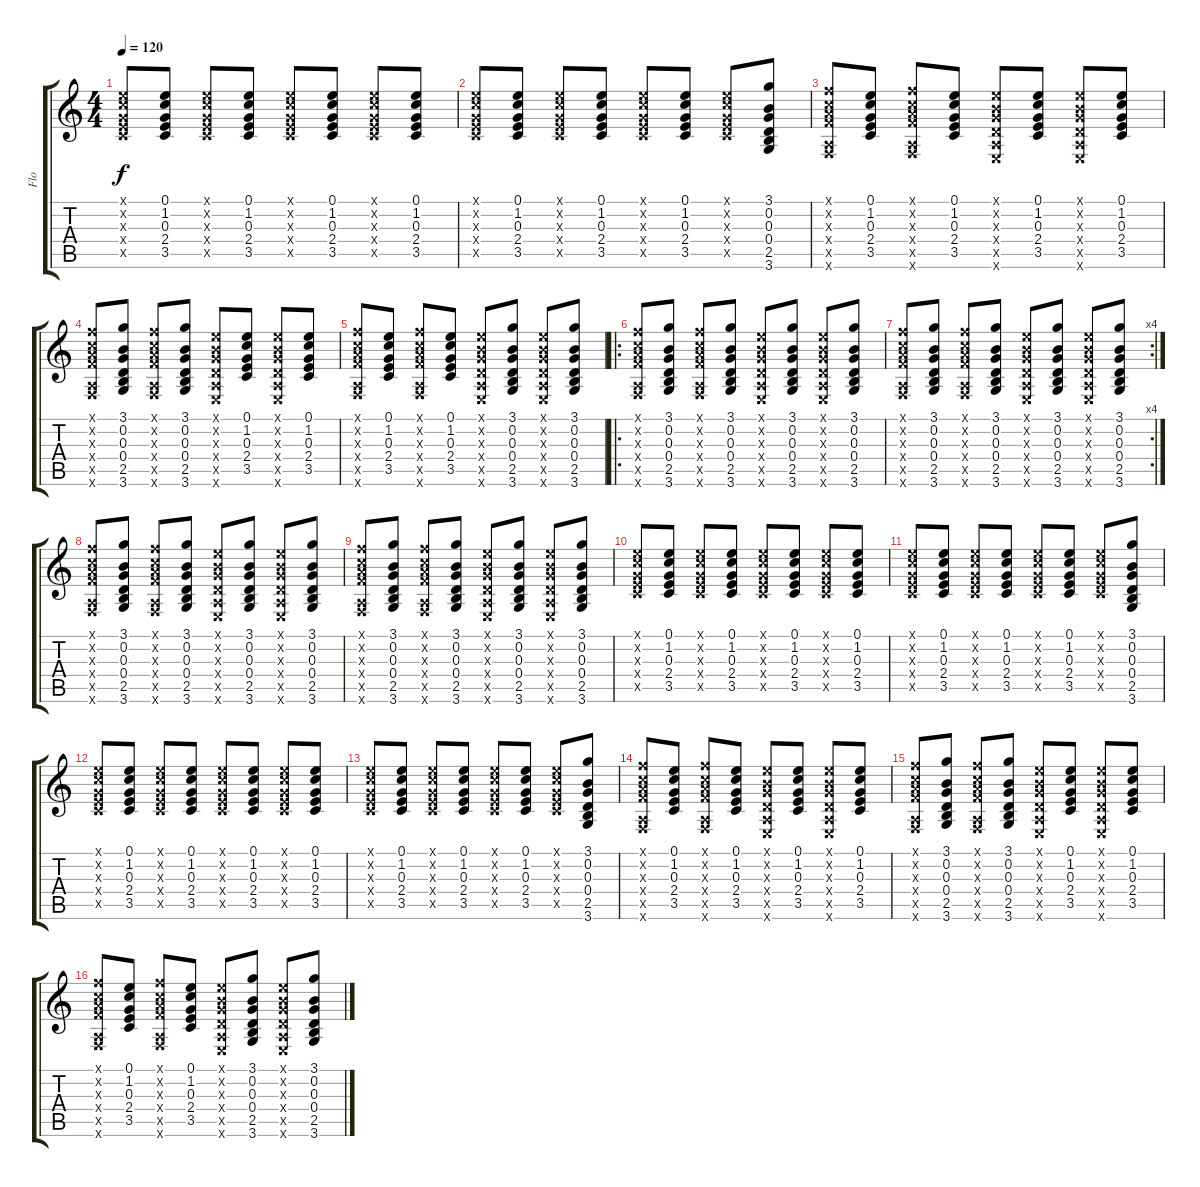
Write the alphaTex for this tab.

\track ("Flo" "Flo") {instrument acousticguitarnylon}
\staff {score tabs}
\tuning (E4 B3 G3 D3 A2 E2) {hide}
\ts (4 4)
\tempo 120
\clef g2
\ks c
(0.1{x} 1.2{x} 0.3{x} 2.4{x} 3.5{x}).8{dy f} (0.1 1.2 0.3 2.4 3.5).8 (0.1{x} 1.2{x} 0.3{x} 2.4{x} 3.5{x}).8 (0.1 1.2 0.3 2.4 3.5).8 (0.1{x} 1.2{x} 0.3{x} 2.4{x} 3.5{x}).8 (0.1 1.2 0.3 2.4 3.5).8 (0.1{x} 1.2{x} 0.3{x} 2.4{x} 3.5{x}).8 (0.1 1.2 0.3 2.4 3.5).8 |
(0.1{x} 1.2{x} 0.3{x} 2.4{x} 3.5{x}).8 (0.1 1.2 0.3 2.4 3.5).8 (0.1{x} 1.2{x} 0.3{x} 2.4{x} 3.5{x}).8 (0.1 1.2 0.3 2.4 3.5).8 (0.1{x} 1.2{x} 0.3{x} 2.4{x} 3.5{x}).8 (0.1 1.2 0.3 2.4 3.5).8 (0.1{x} 1.2{x} 0.3{x} 2.4{x} 3.5{x}).8 (3.1 0.2 0.3 0.4 2.5 3.6).8 |
(1.1{x} 1.2{x} 2.3{x} 3.4{x} 0.5{x} 1.6{x}).8 (0.1 1.2 0.3 2.4 3.5).8 (1.1{x} 1.2{x} 2.3{x} 3.4{x} 0.5{x} 1.6{x}).8 (0.1 1.2 0.3 2.4 3.5).8 (0.1{x} 0.2{x} 0.3{x} 0.4{x} 0.5{x} 0.6{x}).8 (0.1 1.2 0.3 2.4 3.5).8 (0.1{x} 0.2{x} 0.3{x} 0.4{x} 0.5{x} 0.6{x}).8 (0.1 1.2 0.3 2.4 3.5).8 |
(1.1{x} 1.2{x} 2.3{x} 3.4{x} 0.5{x} 1.6{x}).8 (3.1 0.2 0.3 0.4 2.5 3.6).8 (1.1{x} 1.2{x} 2.3{x} 3.4{x} 0.5{x} 1.6{x}).8 (3.1 0.2 0.3 0.4 2.5 3.6).8 (0.1{x} 0.2{x} 0.3{x} 0.4{x} 0.5{x} 0.6{x}).8 (0.1 1.2 0.3 2.4 3.5).8 (0.1{x} 0.2{x} 0.3{x} 0.4{x} 0.5{x} 0.6{x}).8 (0.1 1.2 0.3 2.4 3.5).8 |
(1.1{x} 1.2{x} 2.3{x} 3.4{x} 0.5{x} 1.6{x}).8 (0.1 1.2 0.3 2.4 3.5).8 (1.1{x} 1.2{x} 2.3{x} 3.4{x} 0.5{x} 1.6{x}).8 (0.1 1.2 0.3 2.4 3.5).8 (0.1{x} 0.2{x} 0.3{x} 0.4{x} 0.5{x} 0.6{x}).8 (3.1 0.2 0.3 0.4 2.5 3.6).8 (0.1{x} 0.2{x} 0.3{x} 0.4{x} 0.5{x} 0.6{x}).8 (3.1 0.2 0.3 0.4 2.5 3.6).8 |
\ro
(1.1{x} 1.2{x} 2.3{x} 3.4{x} 0.5{x} 1.6{x}).8 (3.1 0.2 0.3 0.4 2.5 3.6).8 (1.1{x} 1.2{x} 2.3{x} 3.4{x} 0.5{x} 1.6{x}).8 (3.1 0.2 0.3 0.4 2.5 3.6).8 (0.1{x} 0.2{x} 0.3{x} 0.4{x} 0.5{x} 0.6{x}).8 (3.1 0.2 0.3 0.4 2.5 3.6).8 (0.1{x} 0.2{x} 0.3{x} 0.4{x} 0.5{x} 0.6{x}).8 (3.1 0.2 0.3 0.4 2.5 3.6).8 |
\rc 4
(1.1{x} 1.2{x} 2.3{x} 3.4{x} 0.5{x} 1.6{x}).8 (3.1 0.2 0.3 0.4 2.5 3.6).8 (1.1{x} 1.2{x} 2.3{x} 3.4{x} 0.5{x} 1.6{x}).8 (3.1 0.2 0.3 0.4 2.5 3.6).8 (0.1{x} 0.2{x} 0.3{x} 0.4{x} 0.5{x} 0.6{x}).8 (3.1 0.2 0.3 0.4 2.5 3.6).8 (0.1{x} 0.2{x} 0.3{x} 0.4{x} 0.5{x} 0.6{x}).8 (3.1 0.2 0.3 0.4 2.5 3.6).8 |
(1.1{x} 1.2{x} 2.3{x} 3.4{x} 0.5{x} 1.6{x}).8 (3.1 0.2 0.3 0.4 2.5 3.6).8 (1.1{x} 1.2{x} 2.3{x} 3.4{x} 0.5{x} 1.6{x}).8 (3.1 0.2 0.3 0.4 2.5 3.6).8 (0.1{x} 0.2{x} 0.3{x} 0.4{x} 0.5{x} 0.6{x}).8 (3.1 0.2 0.3 0.4 2.5 3.6).8 (0.1{x} 0.2{x} 0.3{x} 0.4{x} 0.5{x} 0.6{x}).8 (3.1 0.2 0.3 0.4 2.5 3.6).8 |
(1.1{x} 1.2{x} 2.3{x} 3.4{x} 0.5{x} 1.6{x}).8 (3.1 0.2 0.3 0.4 2.5 3.6).8 (1.1{x} 1.2{x} 2.3{x} 3.4{x} 0.5{x} 1.6{x}).8 (3.1 0.2 0.3 0.4 2.5 3.6).8 (0.1{x} 0.2{x} 0.3{x} 0.4{x} 0.5{x} 0.6{x}).8 (3.1 0.2 0.3 0.4 2.5 3.6).8 (0.1{x} 0.2{x} 0.3{x} 0.4{x} 0.5{x} 0.6{x}).8 (3.1 0.2 0.3 0.4 2.5 3.6).8 |
(0.1{x} 1.2{x} 0.3{x} 2.4{x} 3.5{x}).8 (0.1 1.2 0.3 2.4 3.5).8 (0.1{x} 1.2{x} 0.3{x} 2.4{x} 3.5{x}).8 (0.1 1.2 0.3 2.4 3.5).8 (0.1{x} 1.2{x} 0.3{x} 2.4{x} 3.5{x}).8 (0.1 1.2 0.3 2.4 3.5).8 (0.1{x} 1.2{x} 0.3{x} 2.4{x} 3.5{x}).8 (0.1 1.2 0.3 2.4 3.5).8 |
(0.1{x} 1.2{x} 0.3{x} 2.4{x} 3.5{x}).8 (0.1 1.2 0.3 2.4 3.5).8 (0.1{x} 1.2{x} 0.3{x} 2.4{x} 3.5{x}).8 (0.1 1.2 0.3 2.4 3.5).8 (0.1{x} 1.2{x} 0.3{x} 2.4{x} 3.5{x}).8 (0.1 1.2 0.3 2.4 3.5).8 (0.1{x} 1.2{x} 0.3{x} 2.4{x} 3.5{x}).8 (3.1 0.2 0.3 0.4 2.5 3.6).8 |
(0.1{x} 1.2{x} 0.3{x} 2.4{x} 3.5{x}).8 (0.1 1.2 0.3 2.4 3.5).8 (0.1{x} 1.2{x} 0.3{x} 2.4{x} 3.5{x}).8 (0.1 1.2 0.3 2.4 3.5).8 (0.1{x} 1.2{x} 0.3{x} 2.4{x} 3.5{x}).8 (0.1 1.2 0.3 2.4 3.5).8 (0.1{x} 1.2{x} 0.3{x} 2.4{x} 3.5{x}).8 (0.1 1.2 0.3 2.4 3.5).8 |
(0.1{x} 1.2{x} 0.3{x} 2.4{x} 3.5{x}).8 (0.1 1.2 0.3 2.4 3.5).8 (0.1{x} 1.2{x} 0.3{x} 2.4{x} 3.5{x}).8 (0.1 1.2 0.3 2.4 3.5).8 (0.1{x} 1.2{x} 0.3{x} 2.4{x} 3.5{x}).8 (0.1 1.2 0.3 2.4 3.5).8 (0.1{x} 1.2{x} 0.3{x} 2.4{x} 3.5{x}).8 (3.1 0.2 0.3 0.4 2.5 3.6).8 |
(1.1{x} 1.2{x} 2.3{x} 3.4{x} 0.5{x} 1.6{x}).8 (0.1 1.2 0.3 2.4 3.5).8 (1.1{x} 1.2{x} 2.3{x} 3.4{x} 0.5{x} 1.6{x}).8 (0.1 1.2 0.3 2.4 3.5).8 (0.1{x} 0.2{x} 0.3{x} 0.4{x} 0.5{x} 0.6{x}).8 (0.1 1.2 0.3 2.4 3.5).8 (0.1{x} 0.2{x} 0.3{x} 0.4{x} 0.5{x} 0.6{x}).8 (0.1 1.2 0.3 2.4 3.5).8 |
(1.1{x} 1.2{x} 2.3{x} 3.4{x} 0.5{x} 1.6{x}).8 (3.1 0.2 0.3 0.4 2.5 3.6).8 (1.1{x} 1.2{x} 2.3{x} 3.4{x} 0.5{x} 1.6{x}).8 (3.1 0.2 0.3 0.4 2.5 3.6).8 (0.1{x} 0.2{x} 0.3{x} 0.4{x} 0.5{x} 0.6{x}).8 (0.1 1.2 0.3 2.4 3.5).8 (0.1{x} 0.2{x} 0.3{x} 0.4{x} 0.5{x} 0.6{x}).8 (0.1 1.2 0.3 2.4 3.5).8 |
(1.1{x} 1.2{x} 2.3{x} 3.4{x} 0.5{x} 1.6{x}).8 (0.1 1.2 0.3 2.4 3.5).8 (1.1{x} 1.2{x} 2.3{x} 3.4{x} 0.5{x} 1.6{x}).8 (0.1 1.2 0.3 2.4 3.5).8 (0.1{x} 0.2{x} 0.3{x} 0.4{x} 0.5{x} 0.6{x}).8 (3.1 0.2 0.3 0.4 2.5 3.6).8 (0.1{x} 0.2{x} 0.3{x} 0.4{x} 0.5{x} 0.6{x}).8 (3.1 0.2 0.3 0.4 2.5 3.6).8
